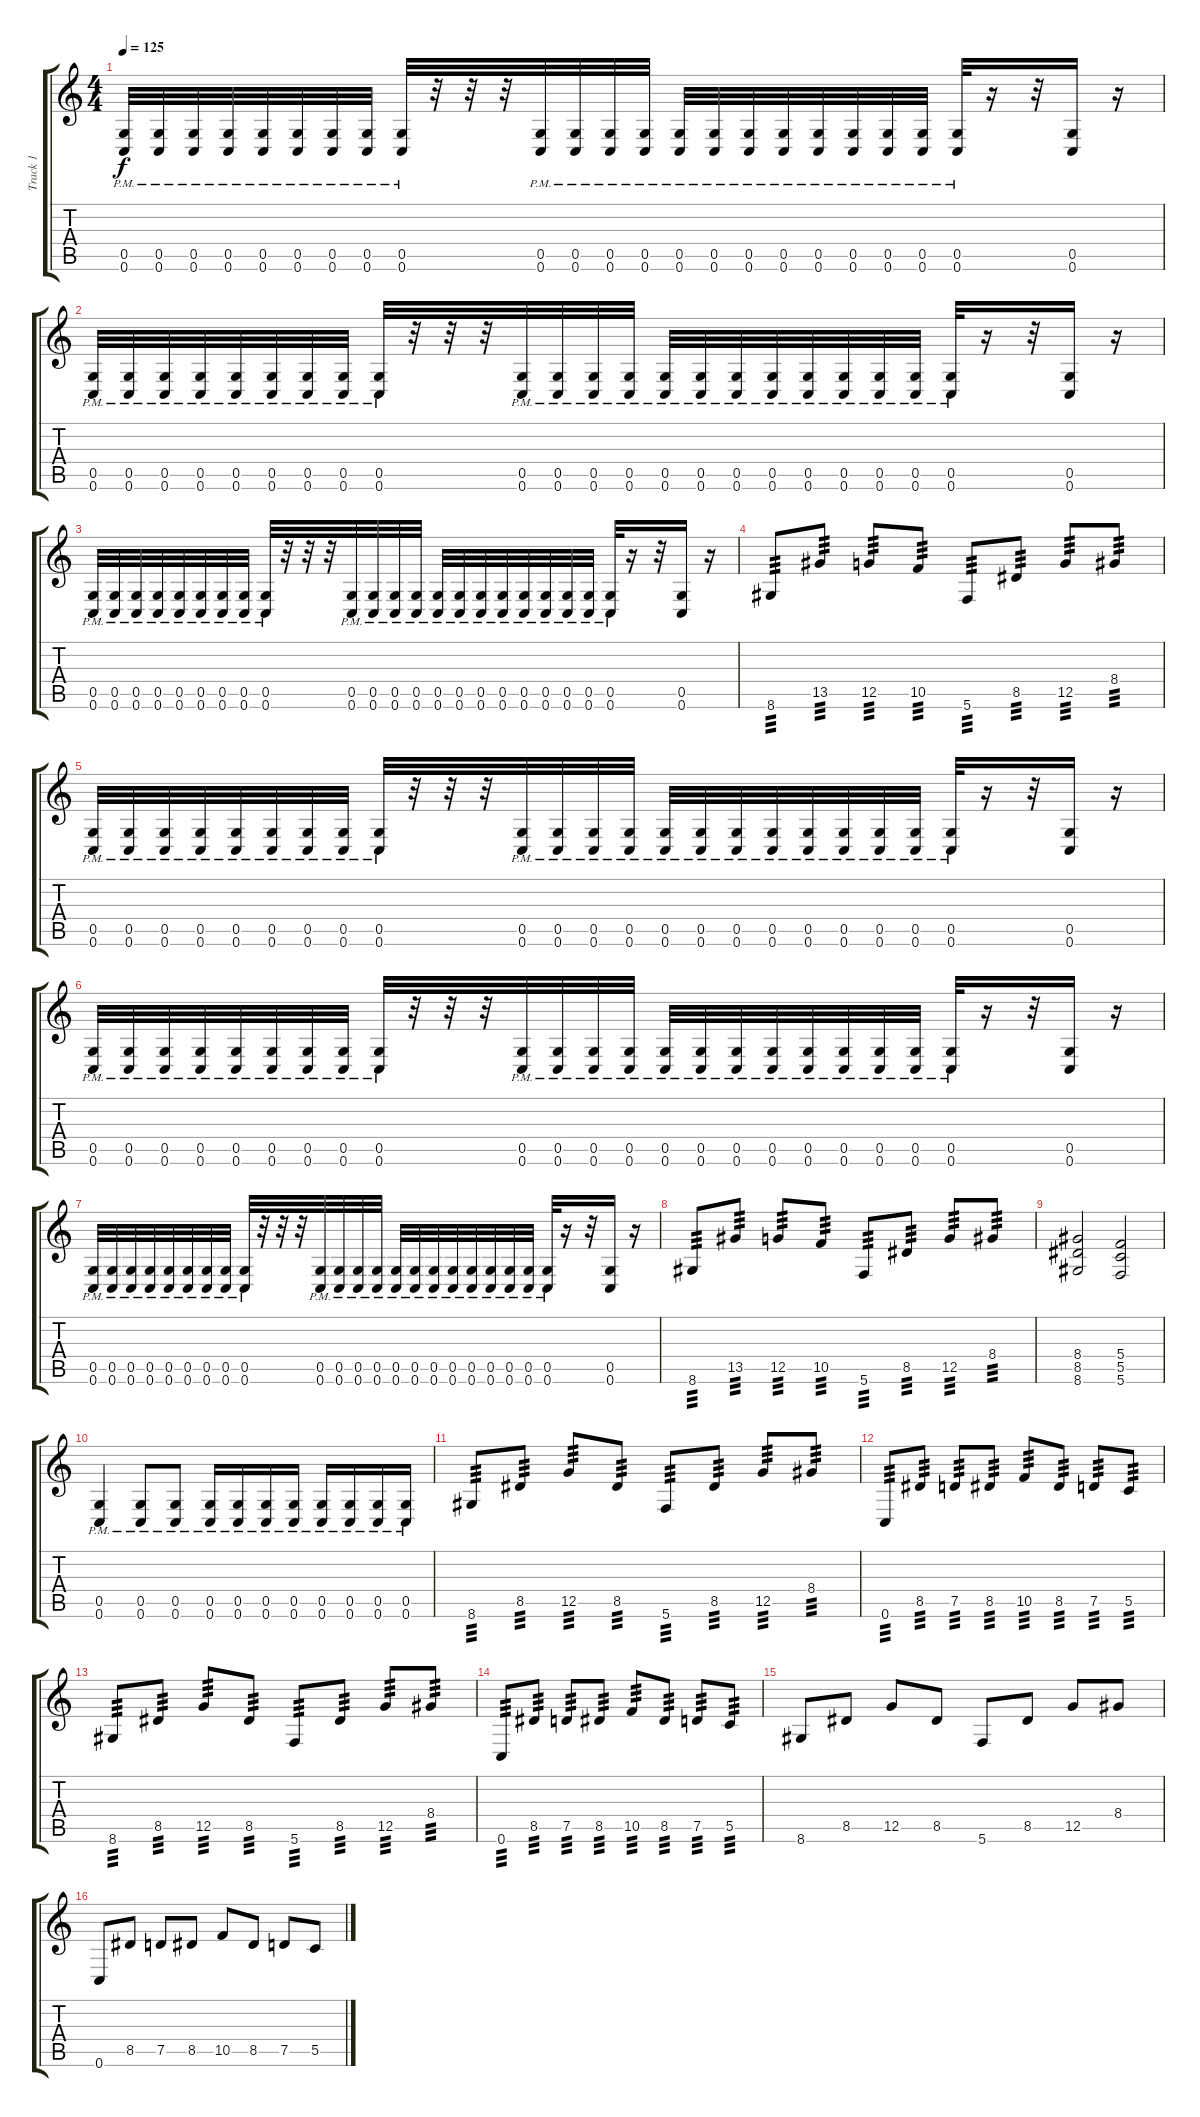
\track ("Track 1" "Track 1") {instrument overdrivenguitar}
\staff {score tabs}
\tuning (D4 A3 F3 C3 G2 C2) {hide}
\ts (4 4)
\tempo 125
\clef g2
\ks c
(0.5{pm} 0.6{pm}).32{dy f} (0.5{pm} 0.6{pm}).32 (0.5{pm} 0.6{pm}).32 (0.5{pm} 0.6{pm}).32 (0.5{pm} 0.6{pm}).32 (0.5{pm} 0.6{pm}).32 (0.5{pm} 0.6{pm}).32 (0.5{pm} 0.6{pm}).32 (0.5{pm} 0.6{pm}).32 r.32 r.32 r.32 (0.5{pm} 0.6{pm}).32 (0.5{pm} 0.6{pm}).32 (0.5{pm} 0.6{pm}).32 (0.5{pm} 0.6{pm}).32 (0.5{pm} 0.6{pm}).32 (0.5{pm} 0.6).32 (0.5{pm} 0.6{pm}).32 (0.5{pm} 0.6{pm}).32 (0.5{pm} 0.6{pm}).32 (0.5{pm} 0.6{pm}).32 (0.5{pm} 0.6{pm}).32 (0.5{pm} 0.6{pm}).32 (0.5{pm} 0.6{pm}).32 r.16 r.32 (0.5 0.6).16 r.16 |
(0.5{pm} 0.6{pm}).32 (0.5{pm} 0.6{pm}).32 (0.5{pm} 0.6{pm}).32 (0.5{pm} 0.6{pm}).32 (0.5{pm} 0.6{pm}).32 (0.5{pm} 0.6{pm}).32 (0.5{pm} 0.6{pm}).32 (0.5{pm} 0.6{pm}).32 (0.5{pm} 0.6{pm}).32 r.32 r.32 r.32 (0.5{pm} 0.6{pm}).32 (0.5{pm} 0.6{pm}).32 (0.5{pm} 0.6{pm}).32 (0.5{pm} 0.6{pm}).32 (0.5{pm} 0.6{pm}).32 (0.5{pm} 0.6).32 (0.5{pm} 0.6{pm}).32 (0.5{pm} 0.6{pm}).32 (0.5{pm} 0.6{pm}).32 (0.5{pm} 0.6{pm}).32 (0.5{pm} 0.6{pm}).32 (0.5{pm} 0.6{pm}).32 (0.5{pm} 0.6{pm}).32 r.16 r.32 (0.5 0.6).16 r.16 |
(0.5{pm} 0.6{pm}).32 (0.5{pm} 0.6{pm}).32 (0.5{pm} 0.6{pm}).32 (0.5{pm} 0.6{pm}).32 (0.5{pm} 0.6{pm}).32 (0.5{pm} 0.6{pm}).32 (0.5{pm} 0.6{pm}).32 (0.5{pm} 0.6{pm}).32 (0.5{pm} 0.6{pm}).32 r.32 r.32 r.32 (0.5{pm} 0.6{pm}).32 (0.5{pm} 0.6{pm}).32 (0.5{pm} 0.6{pm}).32 (0.5{pm} 0.6{pm}).32 (0.5{pm} 0.6{pm}).32 (0.5{pm} 0.6).32 (0.5{pm} 0.6{pm}).32 (0.5{pm} 0.6{pm}).32 (0.5{pm} 0.6{pm}).32 (0.5{pm} 0.6{pm}).32 (0.5{pm} 0.6{pm}).32 (0.5{pm} 0.6{pm}).32 (0.5{pm} 0.6{pm}).32 r.16 r.32 (0.5 0.6).16 r.16 |
8.6.8{tp 3} 13.5.8{tp 3} 12.5.8{tp 3} 10.5.8{tp 3} 5.6.8{tp 3} 8.5.8{tp 3} 12.5.8{tp 3} 8.4.8{tp 3} |
(0.5{pm} 0.6{pm}).32 (0.5{pm} 0.6{pm}).32 (0.5{pm} 0.6{pm}).32 (0.5{pm} 0.6{pm}).32 (0.5{pm} 0.6{pm}).32 (0.5{pm} 0.6{pm}).32 (0.5{pm} 0.6{pm}).32 (0.5{pm} 0.6{pm}).32 (0.5{pm} 0.6{pm}).32 r.32 r.32 r.32 (0.5{pm} 0.6{pm}).32 (0.5{pm} 0.6{pm}).32 (0.5{pm} 0.6{pm}).32 (0.5{pm} 0.6{pm}).32 (0.5{pm} 0.6{pm}).32 (0.5{pm} 0.6).32 (0.5{pm} 0.6{pm}).32 (0.5{pm} 0.6{pm}).32 (0.5{pm} 0.6{pm}).32 (0.5{pm} 0.6{pm}).32 (0.5{pm} 0.6{pm}).32 (0.5{pm} 0.6{pm}).32 (0.5{pm} 0.6{pm}).32 r.16 r.32 (0.5 0.6).16 r.16 |
(0.5{pm} 0.6{pm}).32 (0.5{pm} 0.6{pm}).32 (0.5{pm} 0.6{pm}).32 (0.5{pm} 0.6{pm}).32 (0.5{pm} 0.6{pm}).32 (0.5{pm} 0.6{pm}).32 (0.5{pm} 0.6{pm}).32 (0.5{pm} 0.6{pm}).32 (0.5{pm} 0.6{pm}).32 r.32 r.32 r.32 (0.5{pm} 0.6{pm}).32 (0.5{pm} 0.6{pm}).32 (0.5{pm} 0.6{pm}).32 (0.5{pm} 0.6{pm}).32 (0.5{pm} 0.6{pm}).32 (0.5{pm} 0.6).32 (0.5{pm} 0.6{pm}).32 (0.5{pm} 0.6{pm}).32 (0.5{pm} 0.6{pm}).32 (0.5{pm} 0.6{pm}).32 (0.5{pm} 0.6{pm}).32 (0.5{pm} 0.6{pm}).32 (0.5{pm} 0.6{pm}).32 r.16 r.32 (0.5 0.6).16 r.16 |
(0.5{pm} 0.6{pm}).32 (0.5{pm} 0.6{pm}).32 (0.5{pm} 0.6{pm}).32 (0.5{pm} 0.6{pm}).32 (0.5{pm} 0.6{pm}).32 (0.5{pm} 0.6{pm}).32 (0.5{pm} 0.6{pm}).32 (0.5{pm} 0.6{pm}).32 (0.5{pm} 0.6{pm}).32 r.32 r.32 r.32 (0.5{pm} 0.6{pm}).32 (0.5{pm} 0.6{pm}).32 (0.5{pm} 0.6{pm}).32 (0.5{pm} 0.6{pm}).32 (0.5{pm} 0.6{pm}).32 (0.5{pm} 0.6).32 (0.5{pm} 0.6{pm}).32 (0.5{pm} 0.6{pm}).32 (0.5{pm} 0.6{pm}).32 (0.5{pm} 0.6{pm}).32 (0.5{pm} 0.6{pm}).32 (0.5{pm} 0.6{pm}).32 (0.5{pm} 0.6{pm}).32 r.16 r.32 (0.5 0.6).16 r.16 |
8.6.8{tp 3} 13.5.8{tp 3} 12.5.8{tp 3} 10.5.8{tp 3} 5.6.8{tp 3} 8.5.8{tp 3} 12.5.8{tp 3} 8.4.8{tp 3} |
(8.4 8.5 8.6).2 (5.4 5.5 5.6).2 |
(0.5{pm} 0.6{pm}).4 (0.5{pm} 0.6{pm}).8 (0.5{pm} 0.6{pm}).8 (0.5{pm} 0.6{pm}).16 (0.5{pm} 0.6{pm}).16 (0.5{pm} 0.6{pm}).16 (0.5{pm} 0.6{pm}).16 (0.5{pm} 0.6{pm}).16 (0.5{pm} 0.6{pm}).16 (0.5{pm} 0.6{pm}).16 (0.5{pm} 0.6{pm}).16 |
8.6.8{tp 3} 8.5.8{tp 3} 12.5.8{tp 3} 8.5.8{tp 3} 5.6.8{tp 3} 8.5.8{tp 3} 12.5.8{tp 3} 8.4.8{tp 3} |
0.6.8{tp 3} 8.5.8{tp 3} 7.5.8{tp 3} 8.5.8{tp 3} 10.5.8{tp 3} 8.5.8{tp 3} 7.5.8{tp 3} 5.5.8{tp 3} |
8.6.8{tp 3} 8.5.8{tp 3} 12.5.8{tp 3} 8.5.8{tp 3} 5.6.8{tp 3} 8.5.8{tp 3} 12.5.8{tp 3} 8.4.8{tp 3} |
0.6.8{tp 3} 8.5.8{tp 3} 7.5.8{tp 3} 8.5.8{tp 3} 10.5.8{tp 3} 8.5.8{tp 3} 7.5.8{tp 3} 5.5.8{tp 3} |
8.6.8 8.5.8 12.5.8 8.5.8 5.6.8 8.5.8 12.5.8 8.4.8 |
0.6.8 8.5.8 7.5.8 8.5.8 10.5.8 8.5.8 7.5.8 5.5.8
